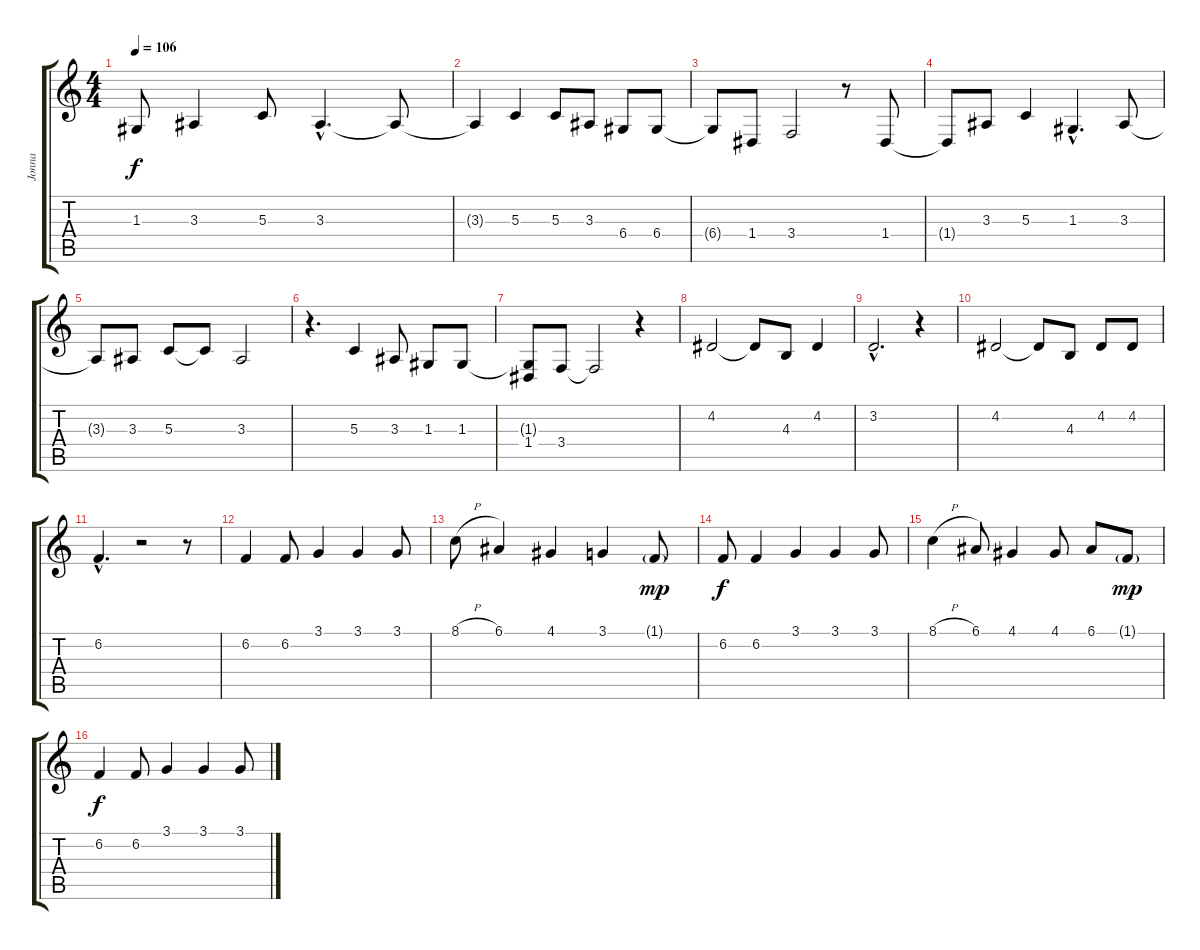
\track ("Jonna" "Jonna") {instrument lead2sawtooth}
\staff {score tabs}
\tuning (E4 B3 G3 D3 A2 E2) {hide}
\ts (4 4)
\tempo 106
\clef g2
\ks c
1.3{t}.8{dy f} 3.3.4 5.3.8 3.3{hac}.4{d} 3.3{t}.8 |
3.3{t}.4 5.3.4 5.3.8 3.3.8 6.4.8 6.4.8 |
6.4{t}.8 1.4.8 3.4.2 r.8 1.4.8 |
1.4{t}.8 3.3.8 5.3.4 1.3{hac}.4{d} 3.3.8 |
3.3{t}.8 3.3.8 5.3.8 5.3{t}.8 3.3.2 |
r.4{d} 5.3.4 3.3.8 1.3.8 1.3.8 |
(1.3{t} 1.4).8 3.4.8 3.4{t}.2 r.4 |
4.2.2 4.2{t}.8 4.3.8 4.2.4 |
3.2{hac}.2{d} r.4 |
4.2.2 4.2{t}.8 4.3.8 4.2.8 4.2.8 |
6.2{hac}.4{d} r.2 r.8 |
6.2.4 6.2.8 3.1.4 3.1.4 3.1.8 |
8.1{h}.8 6.1.4 4.1.4 3.1.4 1.1{g}.8{dy mp} |
6.2.8{dy f} 6.2.4 3.1.4 3.1.4 3.1.8 |
8.1{h}.4 6.1.8 4.1.4 4.1.8 6.1.8 1.1{g}.8{dy mp} |
6.2.4{dy f} 6.2.8 3.1.4 3.1.4 3.1.8
